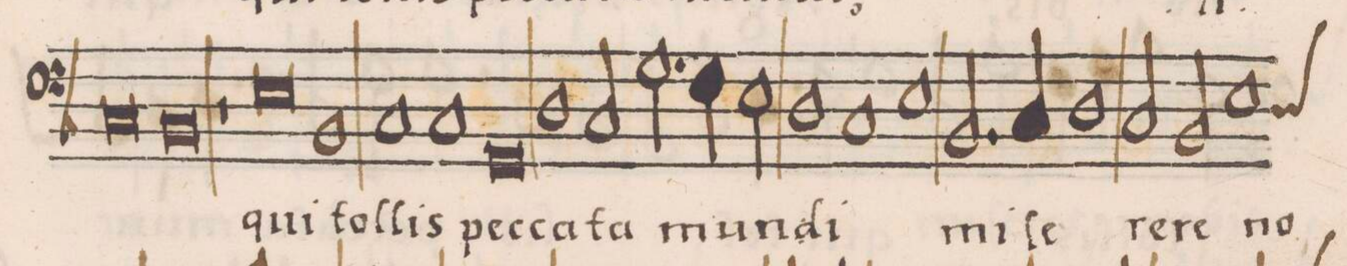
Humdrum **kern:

**kern	**text
*I"BASSVS	*
*clefF4	*
*k[b-]	*
*met(C|)	*
*M2/1	*
0C/	.
=14-	=14-
0BB-/	-di
*	*Xij
=15-	=15-
1r	.
0Eny\	qui
=16-	=16-
1BB-/	tol-
=17-	=17-
1C/	.
1C/	-lis
=18-	=18-
0GG/	pec-
=19-	=19-
1D\	-ca-
2C/	-ta
2.G\	mun-
=20-	=20-
4F\	.
2E\	.
1D\	-di
=21-	=21-
1C/	.
1E\	.
=22-	=22-
2.BB-/	mi-
4C/	-ſe-
1D\	.
=23-	=23-
2C/	-re-
2BB-/	-re
*custos:D	*
1E\	no-
=24-	=24-
*-	*-
